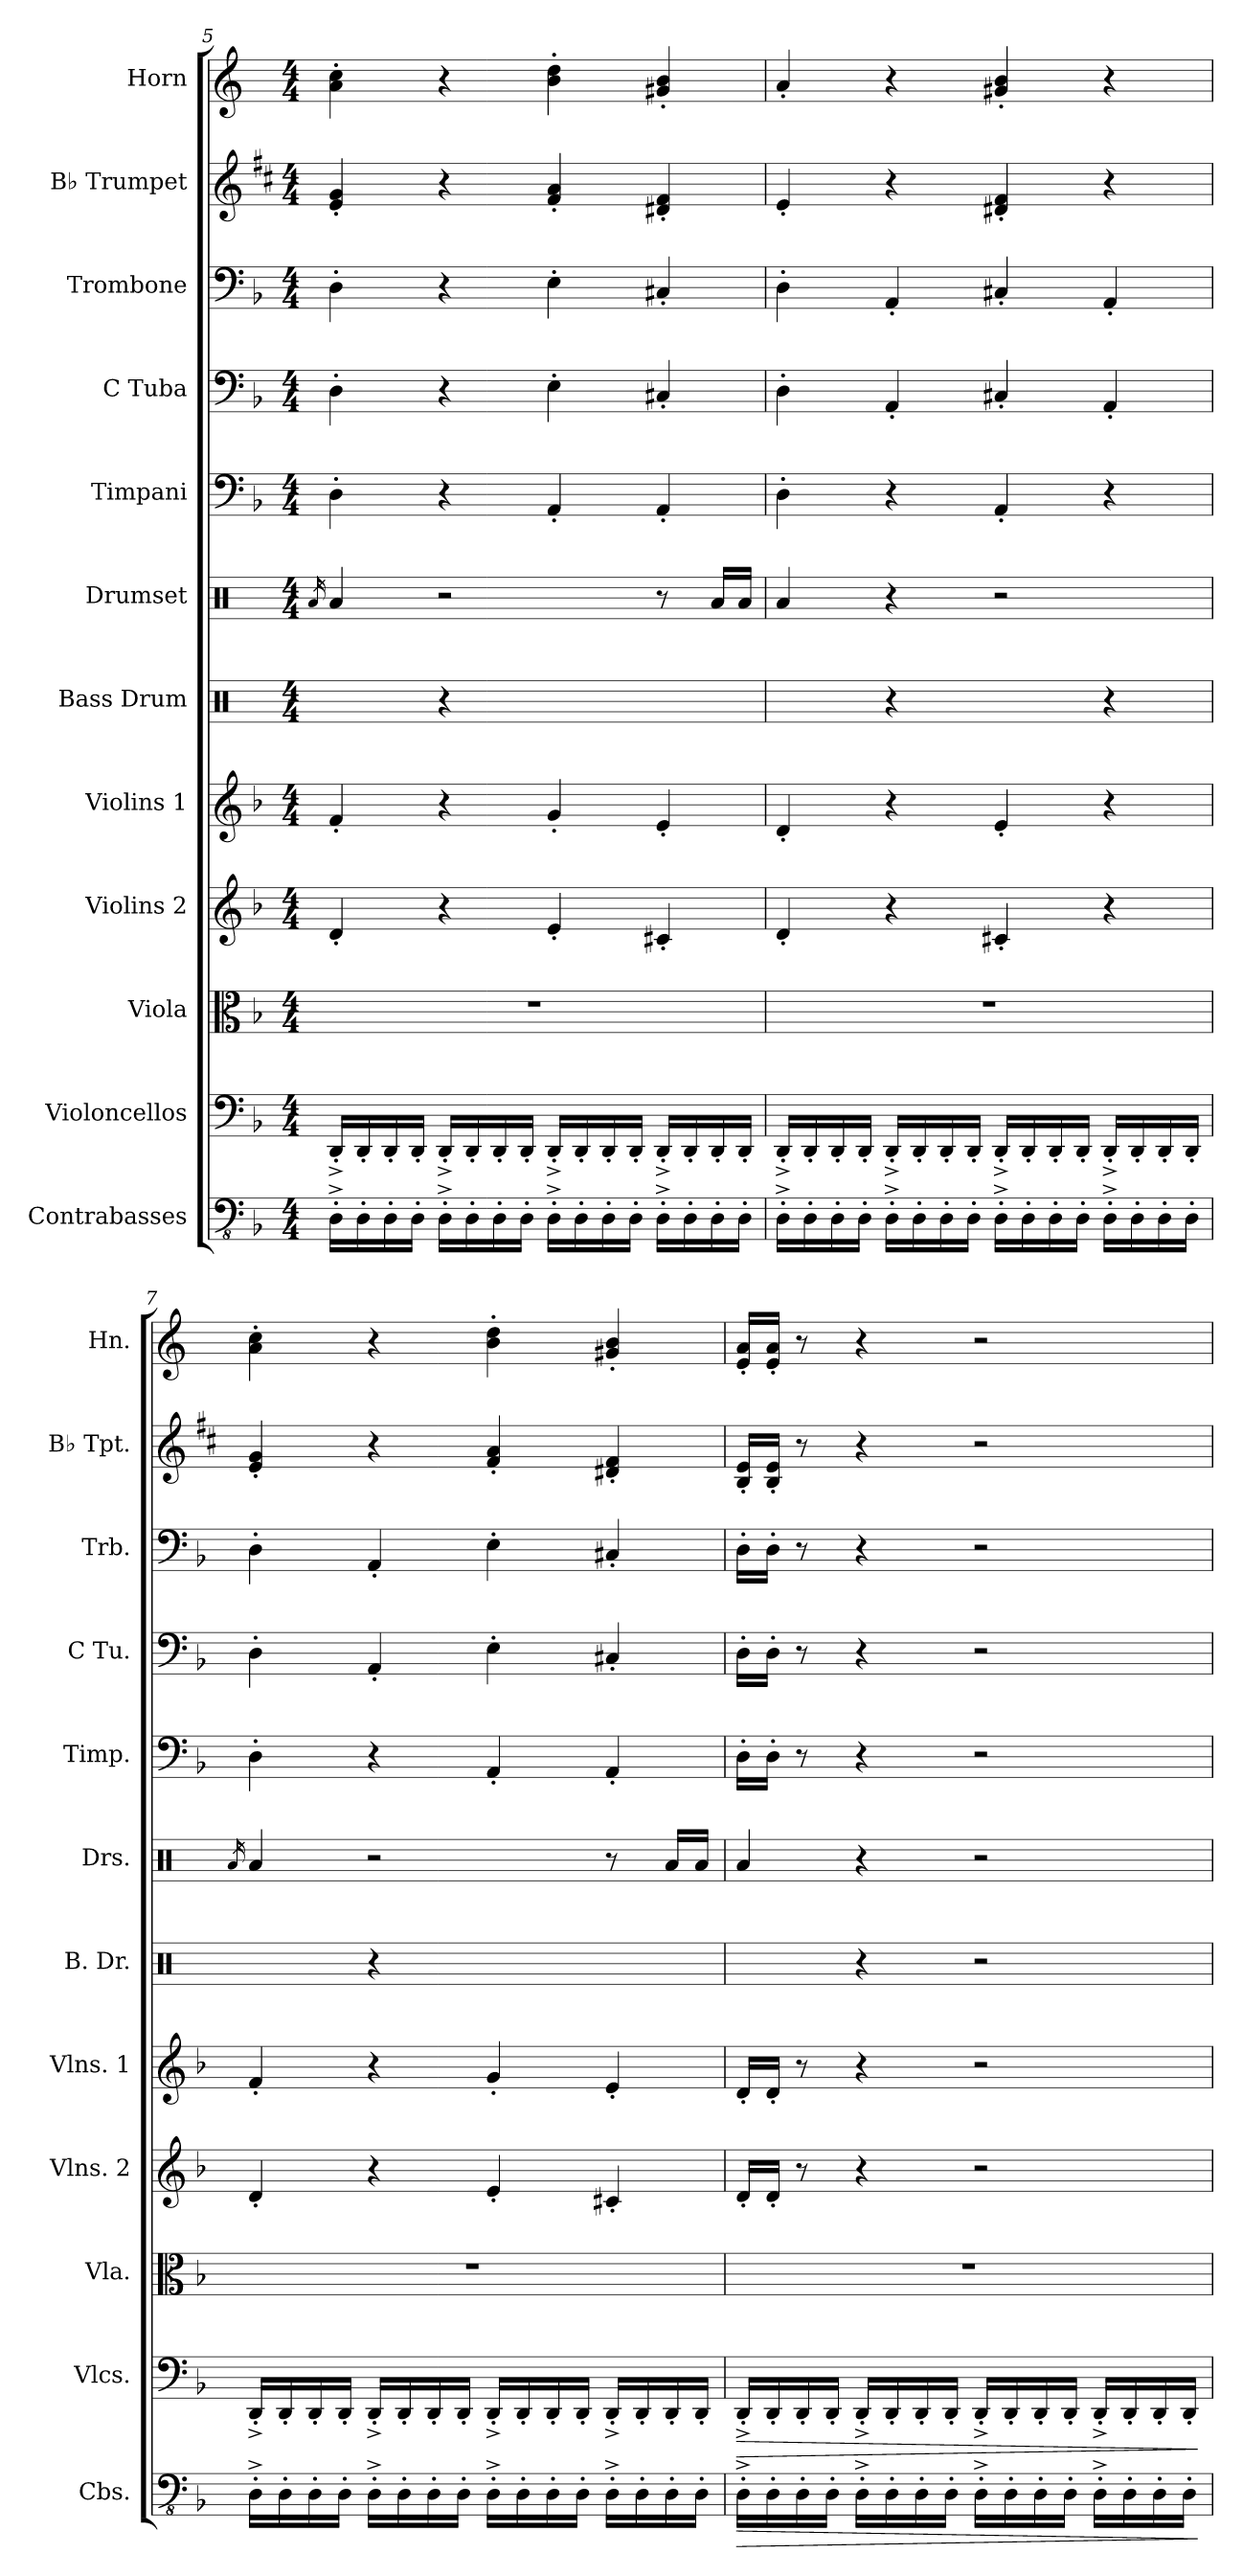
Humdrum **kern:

**kern	**dynam	**kern	**dynam	**kern	**kern	**kern	**kern	**kern	**kern	**kern	**kern	**kern	**kern
*part12	*part12	*part11	*part11	*part10	*part9	*part8	*part7	*part6	*part5	*part4	*part3	*part2	*part1
*staff12	*staff12	*staff11	*staff11	*staff10	*staff9	*staff8	*staff7	*staff6	*staff5	*staff4	*staff3	*staff2	*staff1
*I"Contrabasses	*	*I"Violoncellos	*	*I"Viola	*I"Violins 2	*I"Violins 1	*I"Bass Drum	*I"Drumset	*I"Timpani	*I"C Tuba	*I"Trombone	*I"B♭ Trumpet	*I"Horn
*I'Cbs.	*	*I'Vlcs.	*	*I'Vla.	*I'Vlns. 2	*I'Vlns. 1	*I'B. Dr.	*I'Drs.	*I'Timp.	*I'C Tu.	*I'Trb.	*I'B♭ Tpt.	*I'Hn.
*clefFv4	*	*clefF4	*	*clefC3	*clefG2	*clefG2	*clefX	*clefX	*clefF4	*clefF4	*clefF4	*clefG2	*clefG2
*	*	*	*	*	*	*	*	*	*	*	*	*ITrd1c2	*ITrd4c7
*k[b-]	*	*k[b-]	*	*k[b-]	*k[b-]	*k[b-]	*k[]	*k[]	*k[b-]	*k[b-]	*k[b-]	*k[]	*k[b-]
*F:	*	*F:	*	*F:	*F:	*F:	*C:	*C:	*F:	*F:	*F:	*C:	*F:
*M4/4	*	*M4/4	*	*M4/4	*M4/4	*M4/4	*M4/4	*M4/4	*M4/4	*M4/4	*M4/4	*M4/4	*M4/4
=5	=5	=5	=5	=5	=5	=5	=5	=5	=5	=5	=5	=5	=5
.	.	.	.	.	.	.	.	16qRa/	.	.	.	.	.
16DD'^\LL	.	16DD'^/LL	.	1r	4d'/	4f'/	4R\	4Ra/	4D'\	4D'\	4D'\	4d/' 4f/'	4d\' 4f\'
16DD'\	.	16DD'/	.	.	.	.	.	.	.	.	.	.	.
16DD'\	.	16DD'/	.	.	.	.	.	.	.	.	.	.	.
16DD'\JJ	.	16DD'/JJ	.	.	.	.	.	.	.	.	.	.	.
16DD'^\LL	.	16DD'^/LL	.	.	4r	4r	4r	2r	4r	4r	4r	4r	4r
16DD'\	.	16DD'/	.	.	.	.	.	.	.	.	.	.	.
16DD'\	.	16DD'/	.	.	.	.	.	.	.	.	.	.	.
16DD'\JJ	.	16DD'/JJ	.	.	.	.	.	.	.	.	.	.	.
16DD'^\LL	.	16DD'^/LL	.	.	4e'/	4g'/	4R\	.	4AA'/	4E'\	4E'\	4e/' 4g/'	4e\' 4g\'
16DD'\	.	16DD'/	.	.	.	.	.	.	.	.	.	.	.
16DD'\	.	16DD'/	.	.	.	.	.	.	.	.	.	.	.
16DD'\JJ	.	16DD'/JJ	.	.	.	.	.	.	.	.	.	.	.
16DD'^\LL	.	16DD'^/LL	.	.	4c#X'/	4e'/	4R\	8r	4AA'/	4C#X'/	4C#X'/	4c#X/' 4e/'	4c#X/' 4e/'
16DD'\	.	16DD'/	.	.	.	.	.	.	.	.	.	.	.
16DD'\	.	16DD'/	.	.	.	.	.	16Ra/LL	.	.	.	.	.
16DD'\JJ	.	16DD'/JJ	.	.	.	.	.	16Ra/JJ	.	.	.	.	.
!!LO:PB:g=z
=6	=6	=6	=6	=6	=6	=6	=6	=6	=6	=6	=6	=6	=6
16DD'^\LL	.	16DD'^/LL	.	1r	4d'/	4d'/	4R\	4Ra/	4D'\	4D'\	4D'\	4d'/	4d'/
16DD'\	.	16DD'/	.	.	.	.	.	.	.	.	.	.	.
16DD'\	.	16DD'/	.	.	.	.	.	.	.	.	.	.	.
16DD'\JJ	.	16DD'/JJ	.	.	.	.	.	.	.	.	.	.	.
16DD'^\LL	.	16DD'^/LL	.	.	4r	4r	4r	4r	4r	4AA'/	4AA'/	4r	4r
16DD'\	.	16DD'/	.	.	.	.	.	.	.	.	.	.	.
16DD'\	.	16DD'/	.	.	.	.	.	.	.	.	.	.	.
16DD'\JJ	.	16DD'/JJ	.	.	.	.	.	.	.	.	.	.	.
16DD'^\LL	.	16DD'^/LL	.	.	4c#X'/	4e'/	4R\	2r	4AA'/	4C#X'/	4C#X'/	4c#X/' 4e/'	4c#X/' 4e/'
16DD'\	.	16DD'/	.	.	.	.	.	.	.	.	.	.	.
16DD'\	.	16DD'/	.	.	.	.	.	.	.	.	.	.	.
16DD'\JJ	.	16DD'/JJ	.	.	.	.	.	.	.	.	.	.	.
16DD'^\LL	.	16DD'^/LL	.	.	4r	4r	4r	.	4r	4AA'/	4AA'/	4r	4r
16DD'\	.	16DD'/	.	.	.	.	.	.	.	.	.	.	.
16DD'\	.	16DD'/	.	.	.	.	.	.	.	.	.	.	.
16DD'\JJ	.	16DD'/JJ	.	.	.	.	.	.	.	.	.	.	.
=7	=7	=7	=7	=7	=7	=7	=7	=7	=7	=7	=7	=7	=7
.	.	.	.	.	.	.	.	16qRa/	.	.	.	.	.
16DD'^\LL	.	16DD'^/LL	.	1r	4d'/	4f'/	4R\	4Ra/	4D'\	4D'\	4D'\	4d/' 4f/'	4d\' 4f\'
16DD'\	.	16DD'/	.	.	.	.	.	.	.	.	.	.	.
16DD'\	.	16DD'/	.	.	.	.	.	.	.	.	.	.	.
16DD'\JJ	.	16DD'/JJ	.	.	.	.	.	.	.	.	.	.	.
16DD'^\LL	.	16DD'^/LL	.	.	4r	4r	4r	2r	4r	4AA'/	4AA'/	4r	4r
16DD'\	.	16DD'/	.	.	.	.	.	.	.	.	.	.	.
16DD'\	.	16DD'/	.	.	.	.	.	.	.	.	.	.	.
16DD'\JJ	.	16DD'/JJ	.	.	.	.	.	.	.	.	.	.	.
16DD'^\LL	.	16DD'^/LL	.	.	4e'/	4g'/	4R\	.	4AA'/	4E'\	4E'\	4e/' 4g/'	4e\' 4g\'
16DD'\	.	16DD'/	.	.	.	.	.	.	.	.	.	.	.
16DD'\	.	16DD'/	.	.	.	.	.	.	.	.	.	.	.
16DD'\JJ	.	16DD'/JJ	.	.	.	.	.	.	.	.	.	.	.
16DD'^\LL	.	16DD'^/LL	.	.	4c#X'/	4e'/	4R\	8r	4AA'/	4C#X'/	4C#X'/	4c#X/' 4e/'	4c#X/' 4e/'
16DD'\	.	16DD'/	.	.	.	.	.	.	.	.	.	.	.
16DD'\	.	16DD'/	.	.	.	.	.	16Ra/LL	.	.	.	.	.
16DD'\JJ	.	16DD'/JJ	.	.	.	.	.	16Ra/JJ	.	.	.	.	.
=8	=8	=8	=8	=8	=8	=8	=8	=8	=8	=8	=8	=8	=8
!	!LO:HP:b	!	!LO:HP:b	!	!	!	!	!	!	!	!	!	!
16DD'^\LL	>	16DD'^/LL	>	1r	16d'/LL	16d'/LL	4R\	4Ra/	16D'\LL	16D'\LL	16D'\LL	16A/' 16d/'LL	16A/' 16d/'LL
16DD'\	.	16DD'/	.	.	16d'/JJ	16d'/JJ	.	.	16D'\JJ	16D'\JJ	16D'\JJ	16A/' 16d/'JJ	16A/' 16d/'JJ
16DD'\	.	16DD'/	.	.	8r	8r	.	.	8r	8r	8r	8r	8r
16DD'\JJ	.	16DD'/JJ	.	.	.	.	.	.	.	.	.	.	.
16DD'^\LL	.	16DD'^/LL	.	.	4r	4r	4r	4r	4r	4r	4r	4r	4r
16DD'\	.	16DD'/	.	.	.	.	.	.	.	.	.	.	.
16DD'\	.	16DD'/	.	.	.	.	.	.	.	.	.	.	.
16DD'\JJ	.	16DD'/JJ	.	.	.	.	.	.	.	.	.	.	.
16DD'^\LL	.	16DD'^/LL	.	.	2r	2r	2r	2r	2r	2r	2r	2r	2r
16DD'\	.	16DD'/	.	.	.	.	.	.	.	.	.	.	.
16DD'\	.	16DD'/	.	.	.	.	.	.	.	.	.	.	.
16DD'\JJ	.	16DD'/JJ	.	.	.	.	.	.	.	.	.	.	.
16DD'^\LL	.	16DD'^/LL	.	.	.	.	.	.	.	.	.	.	.
16DD'\	.	16DD'/	.	.	.	.	.	.	.	.	.	.	.
16DD'\	.	16DD'/	.	.	.	.	.	.	.	.	.	.	.
16DD'\JJ	.	16DD'/JJ	.	.	.	.	.	.	.	.	.	.	.
.	]	.	]	.	.	.	.	.	.	.	.	.	.
=	=	=	=	=	=	=	=	=	=	=	=	=	=
*-	*-	*-	*-	*-	*-	*-	*-	*-	*-	*-	*-	*-	*-
